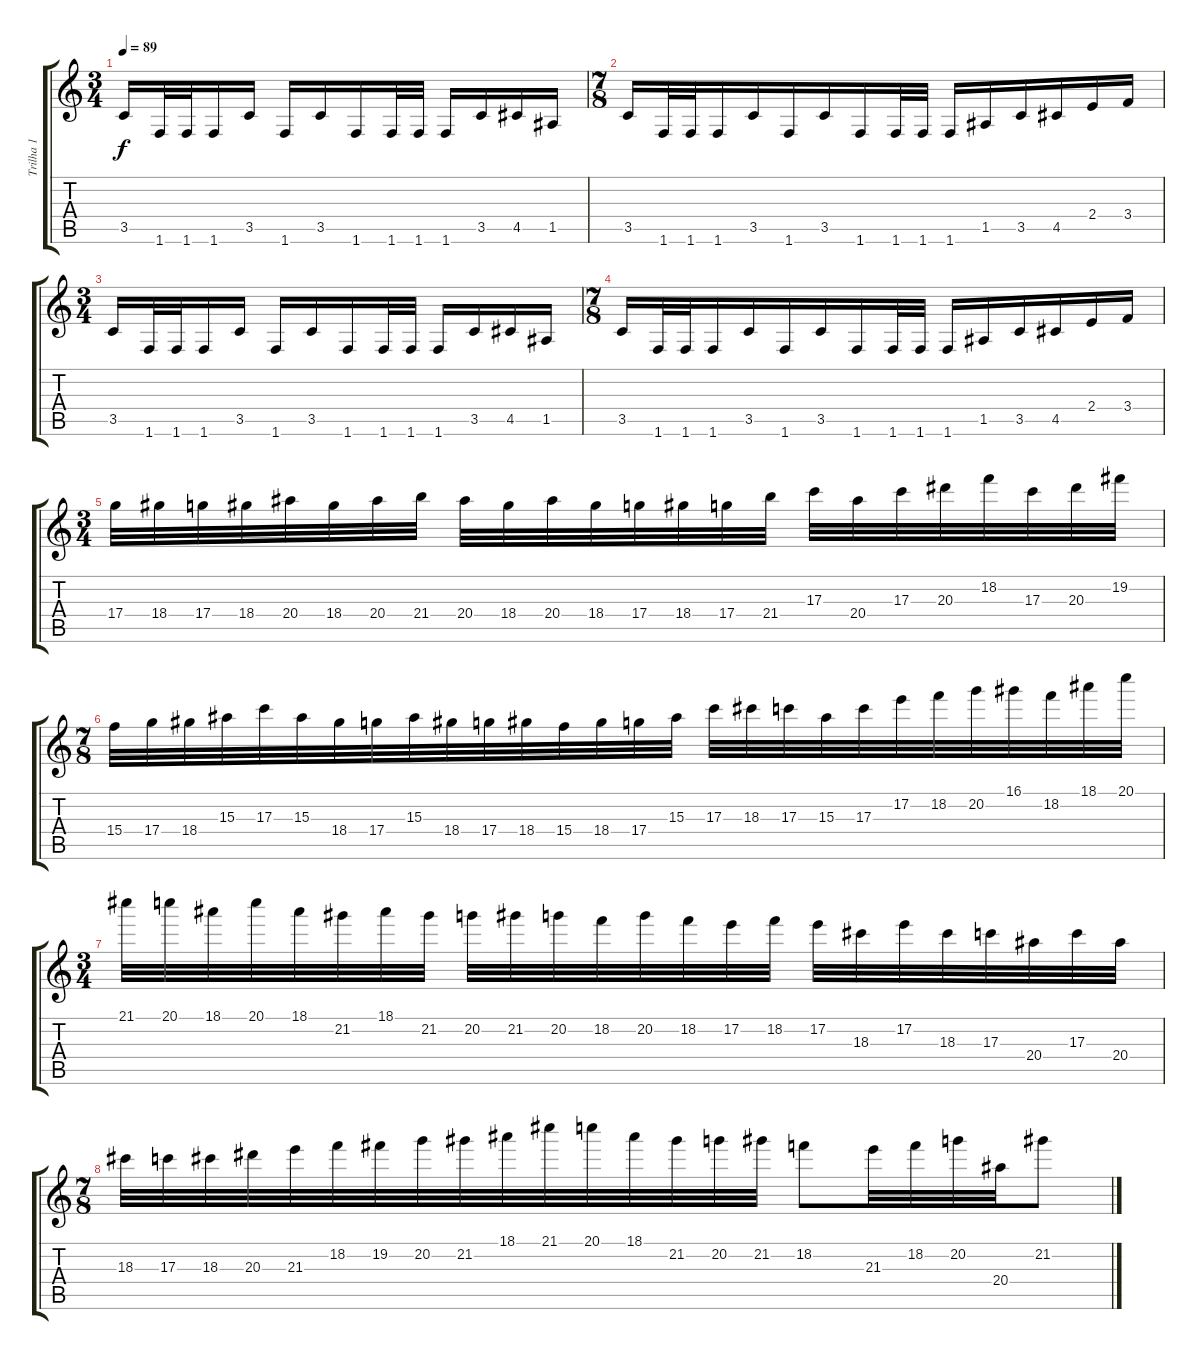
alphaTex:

\track ("Trilha 1" "Trilha 1") {instrument distortionguitar}
\staff {score tabs}
\tuning (E4 B3 G3 D3 A2 E2) {hide}
\ts (3 4)
\tempo 89
\clef g2
\ks c
3.5.16{dy f} 1.6.32 1.6.32 1.6.16 3.5.16 1.6.16 3.5.16 1.6.16 1.6.32 1.6.32 1.6.16 3.5.16 4.5.16 1.5.16 |
\ts (7 8)
3.5.16 1.6.32 1.6.32 1.6.16 3.5.16 1.6.16 3.5.16 1.6.16 1.6.32 1.6.32 1.6.16 1.5.16 3.5.16 4.5.16 2.4.16 3.4.16 |
\ts (3 4)
3.5.16 1.6.32 1.6.32 1.6.16 3.5.16 1.6.16 3.5.16 1.6.16 1.6.32 1.6.32 1.6.16 3.5.16 4.5.16 1.5.16 |
\ts (7 8)
3.5.16 1.6.32 1.6.32 1.6.16 3.5.16 1.6.16 3.5.16 1.6.16 1.6.32 1.6.32 1.6.16 1.5.16 3.5.16 4.5.16 2.4.16 3.4.16 |
\ts (3 4)
17.4.32 18.4.32 17.4.32 18.4.32 20.4.32 18.4.32 20.4.32 21.4.32 20.4.32 18.4.32 20.4.32 18.4.32 17.4.32 18.4.32 17.4.32 21.4.32 17.3.32 20.4.32 17.3.32 20.3.32 18.2.32 17.3.32 20.3.32 19.2.32 |
\ts (7 8)
15.4.32 17.4.32 18.4.32 15.3.32 17.3.32 15.3.32 18.4.32 17.4.32 15.3.32 18.4.32 17.4.32 18.4.32 15.4.32 18.4.32 17.4.32 15.3.32 17.3.32 18.3.32 17.3.32 15.3.32 17.3.32 17.2.32 18.2.32 20.2.32 16.1.32 18.2.32 18.1.32 20.1.32 |
\ts (3 4)
21.1.32 20.1.32 18.1.32 20.1.32 18.1.32 21.2.32 18.1.32 21.2.32 20.2.32 21.2.32 20.2.32 18.2.32 20.2.32 18.2.32 17.2.32 18.2.32 17.2.32 18.3.32 17.2.32 18.3.32 17.3.32 20.4.32 17.3.32 20.4.32 |
\ts (7 8)
18.3.32 17.3.32 18.3.32 20.3.32 21.3.32 18.2.32 19.2.32 20.2.32 21.2.32 18.1.32 21.1.32 20.1.32 18.1.32 21.2.32 20.2.32 21.2.32 18.2.8 21.3.32 18.2.32 20.2.32 20.4.32 21.2.8
